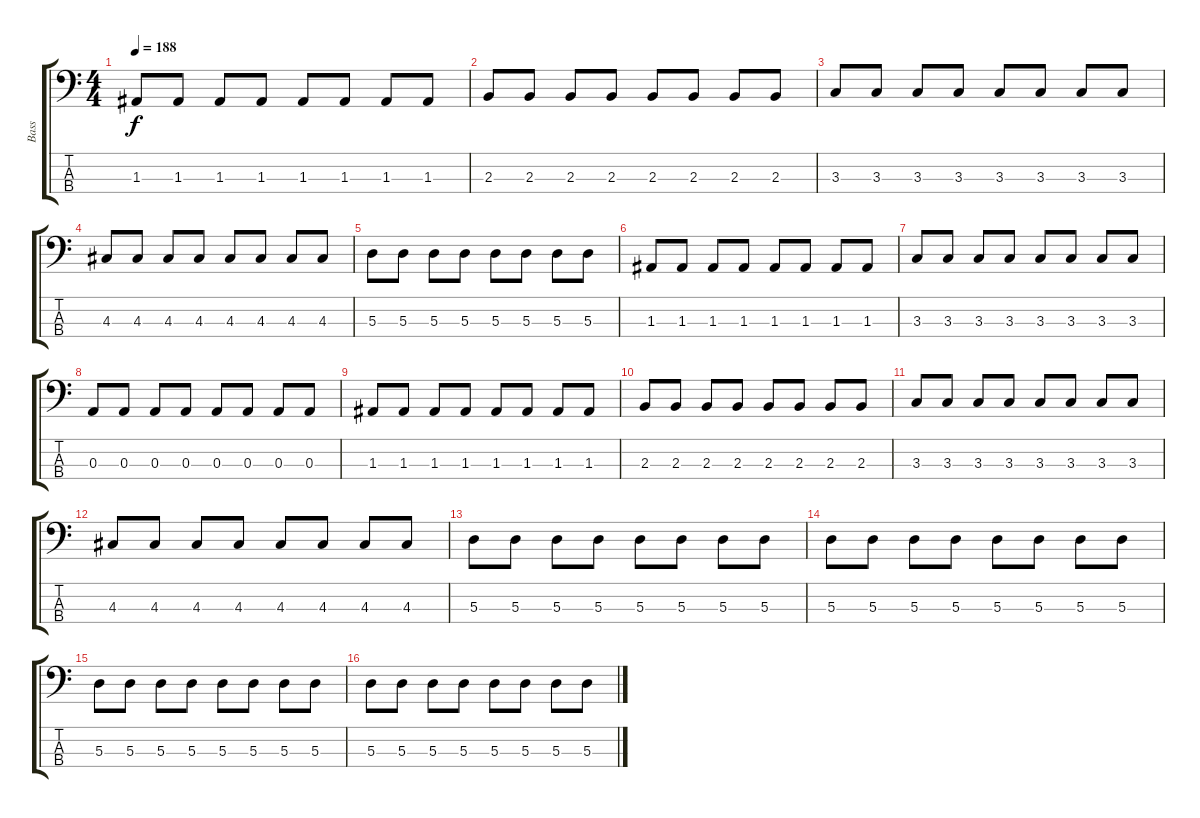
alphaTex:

\track ("Bass" "Bass") {instrument electricbassfinger}
\staff {score tabs}
\tuning (G2 D2 A1 E1) {hide}
\ts (4 4)
\tempo 188
\clef f4
\ks c
1.3.8{dy f} 1.3.8 1.3.8 1.3.8 1.3.8 1.3.8 1.3.8 1.3.8 |
2.3.8 2.3.8 2.3.8 2.3.8 2.3.8 2.3.8 2.3.8 2.3.8 |
3.3.8 3.3.8 3.3.8 3.3.8 3.3.8 3.3.8 3.3.8 3.3.8 |
4.3.8 4.3.8 4.3.8 4.3.8 4.3.8 4.3.8 4.3.8 4.3.8 |
5.3.8 5.3.8 5.3.8 5.3.8 5.3.8 5.3.8 5.3.8 5.3.8 |
1.3.8 1.3.8 1.3.8 1.3.8 1.3.8 1.3.8 1.3.8 1.3.8 |
3.3.8 3.3.8 3.3.8 3.3.8 3.3.8 3.3.8 3.3.8 3.3.8 |
0.3.8 0.3.8 0.3.8 0.3.8 0.3.8 0.3.8 0.3.8 0.3.8 |
1.3.8 1.3.8 1.3.8 1.3.8 1.3.8 1.3.8 1.3.8 1.3.8 |
2.3.8 2.3.8 2.3.8 2.3.8 2.3.8 2.3.8 2.3.8 2.3.8 |
3.3.8 3.3.8 3.3.8 3.3.8 3.3.8 3.3.8 3.3.8 3.3.8 |
4.3.8 4.3.8 4.3.8 4.3.8 4.3.8 4.3.8 4.3.8 4.3.8 |
5.3.8 5.3.8 5.3.8 5.3.8 5.3.8 5.3.8 5.3.8 5.3.8 |
5.3.8 5.3.8 5.3.8 5.3.8 5.3.8 5.3.8 5.3.8 5.3.8 |
5.3.8 5.3.8 5.3.8 5.3.8 5.3.8 5.3.8 5.3.8 5.3.8 |
5.3.8 5.3.8 5.3.8 5.3.8 5.3.8 5.3.8 5.3.8 5.3.8
